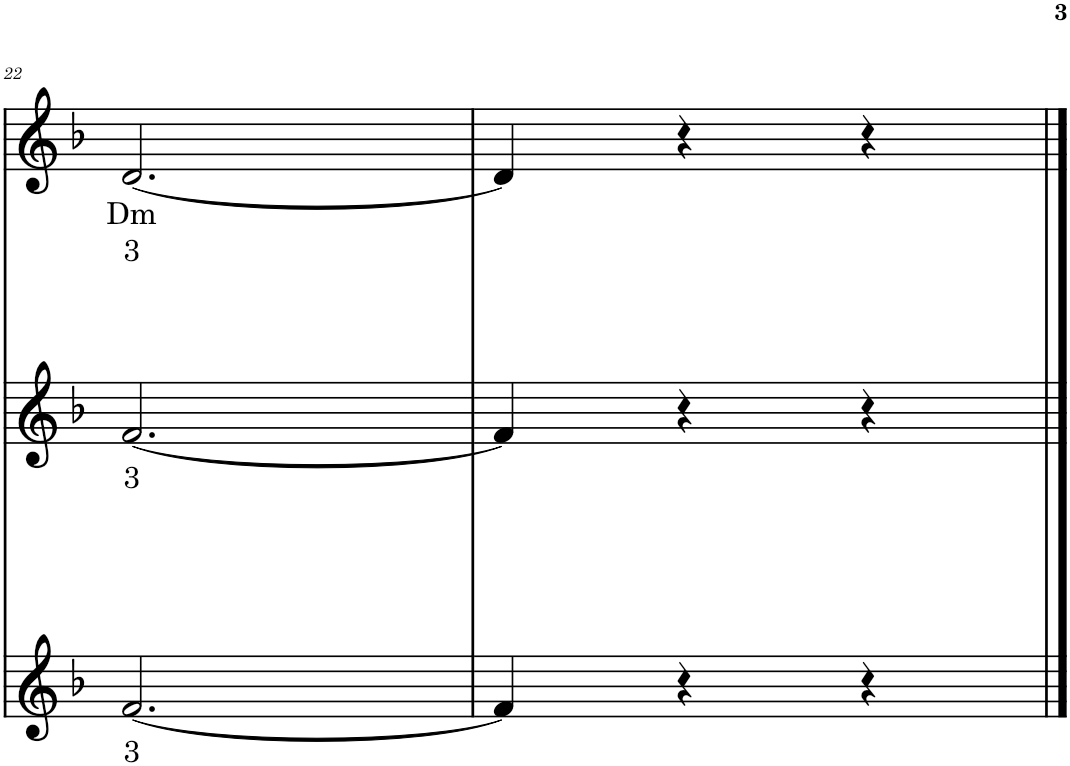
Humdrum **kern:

**kern	**text	**kern	**text	**kern	**text	**text
*part3	*part3	*part2	*part2	*part1	*part1	*part1
*staff3	*staff3	*staff2	*staff2	*staff1	*staff1	*staff1
*I"Viool	*	*I"Viool	*	*I"Piano	*	*
!!LO:PB:g=z
*clefG2	*	*clefG2	*	*clefG2	*	*
*k[b-]	*	*k[b-]	*	*k[b-]	*	*
*M3/4	*	*M3/4	*	*M3/4	*	*
=22	=22	=22	=22	=22	=22	=22
!	!LO:LY:b	!	!LO:LY:b	!	!LO:LY:b	!LO:LY:b
[2.f/	3	[2.f/	3	[2.d/	Dm	3
=23	=23	=23	=23	=23	=23	=23
4f/]	.	4f/]	.	4d/]	.	.
4r	.	4r	.	4r	.	.
4r	.	4r	.	4r	.	.
==	==	==	==	==	==	==
*-	*-	*-	*-	*-	*-	*-
